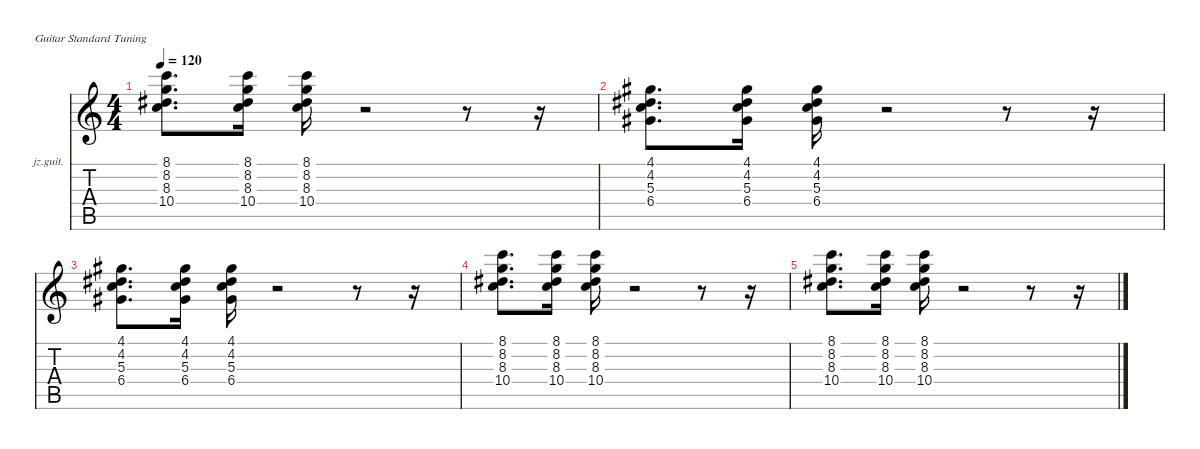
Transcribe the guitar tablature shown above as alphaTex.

\defaultSystemsLayout 4
\hideDynamics
\bracketExtendMode nobrackets
\firstSystemTrackNameOrientation horizontal
\otherSystemsTrackNameOrientation horizontal
\track ("Rythm Guitar" "jz.guit.") {instrument electricguitarjazz}
\staff {score tabs}
\tuning (E4 B3 G3 D3 A2 E2)
\ts (4 4)
\tempo 120
\clef g2
\ks c
(8.1 8.2 8.3{acc #} 10.4).8{d dy mp} (8.1 8.2 8.3{acc #} 10.4).16 (8.1 8.2 8.3{acc #} 10.4).16{dy f} r.2 r.8 r.16 |
(4.1{acc #} 4.2{acc #} 5.3 6.4{acc #}).8{d dy mp} (4.1{acc #} 4.2{acc #} 5.3 6.4{acc #}).16 (4.1{acc #} 4.2{acc #} 5.3 6.4{acc #}).16{dy f} r.2 r.8 r.16 |
(4.1{acc #} 4.2{acc #} 5.3 6.4{acc #}).8{d dy mp} (4.1{acc #} 4.2{acc #} 5.3 6.4{acc #}).16 (4.1{acc #} 4.2{acc #} 5.3 6.4{acc #}).16{dy f} r.2 r.8 r.16 |
(8.1 8.2 8.3{acc #} 10.4).8{d dy mp} (8.1 8.2 8.3{acc #} 10.4).16 (8.1 8.2 8.3{acc #} 10.4).16{dy f} r.2 r.8 r.16 |
(8.1 8.2 8.3{acc #} 10.4).8{d dy mp} (8.1 8.2 8.3{acc #} 10.4).16 (8.1 8.2 8.3{acc #} 10.4).16{dy f} r.2 r.8 r.16
